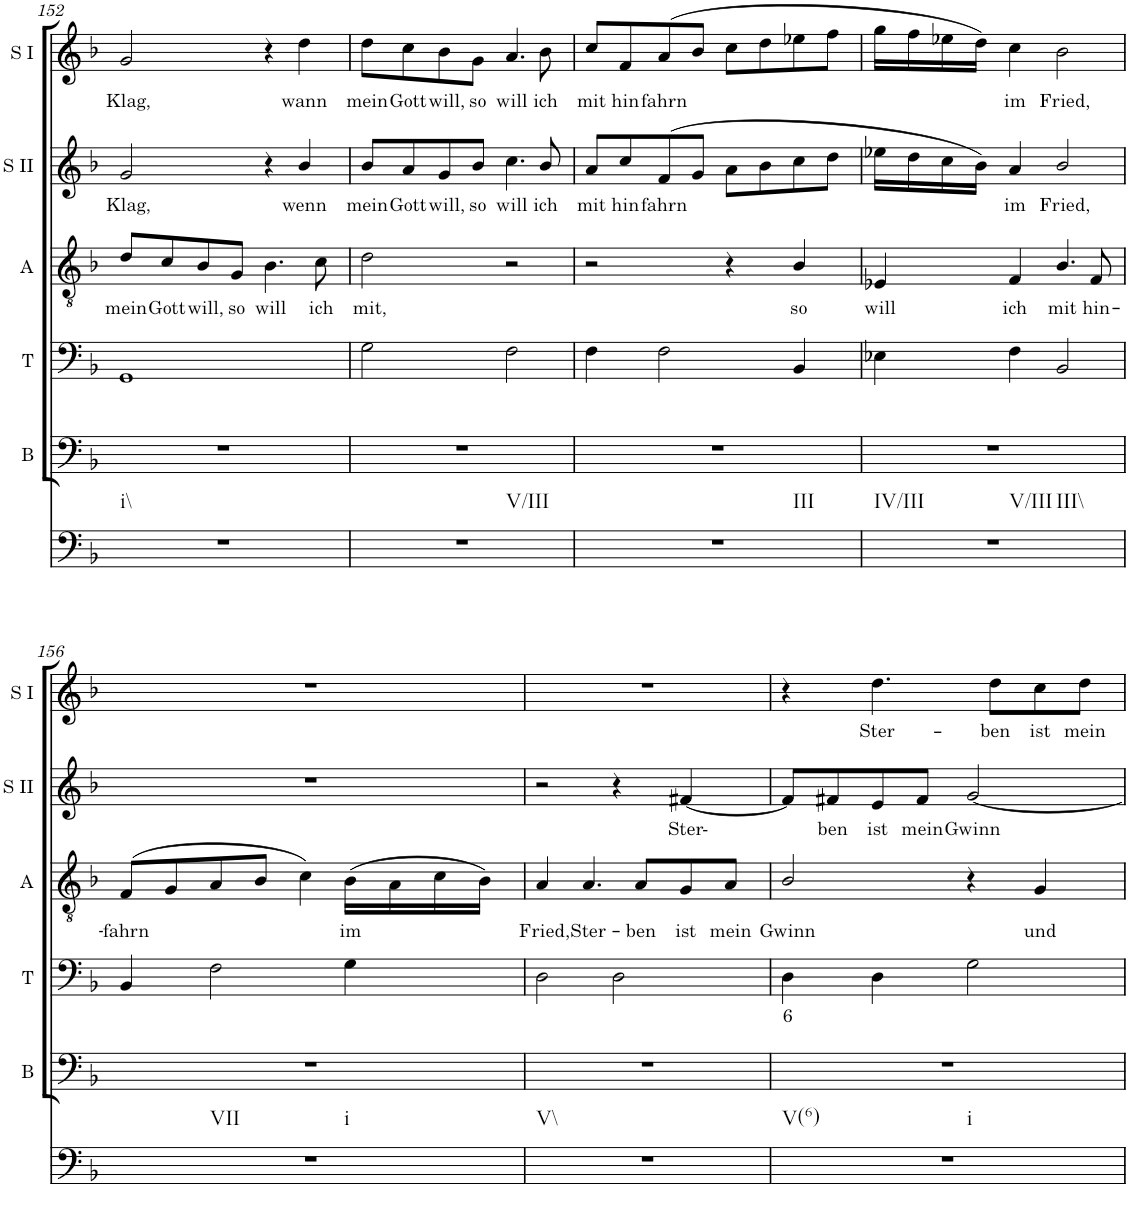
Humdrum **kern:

**kern	**kern	**kern	**text	**kern	**text	**kern	**text	**kern	**text
*part6	*part5	*part4	*part4	*part3	*part3	*part2	*part2	*part1	*part1
*staff6	*staff5	*staff4	*staff4	*staff3	*staff3	*staff2	*staff2	*staff1	*staff1
*I"Continuo	*I"Bass	*I"Tenor	*	*I"Alto	*	*I"Soprano II	*	*I"Soprano I	*
*	*I'B	*I'T	*	*I'A	*	*I'S II	*	*I'S I	*
!!LO:PB:g=z
*clefF4	*clefF4	*clefF4	*	*clefF4	*	*clefGv2	*	*clefG2	*
*k[b-]	*k[b-]	*k[b-]	*	*k[b-]	*	*k[b-]	*	*k[b-]	*
*M4/4	*M4/4	*M4/4	*	*M4/4	*	*M4/4	*	*M4/4	*
=152	=152	=152	=152	=152	=152	=152	=152	=152	=152
!LO:TX:b:t=i\\	!	!	!	!	!	!	!	!	!
!	!	!	!	!	!LO:LY:b	!	!LO:LY:b	!	!LO:LY:b
1r	1r	1GG	.	8d/L	mein	2g/	Klag,	2g/	Klag,
!	!	!	!	!	!LO:LY:b	!	!	!	!
.	.	.	.	8c/	Gott	.	.	.	.
!	!	!	!	!	!LO:LY:b	!	!	!	!
.	.	.	.	8B-/	will,	.	.	.	.
!	!	!	!	!	!LO:LY:b	!	!	!	!
.	.	.	.	8G/J	so	.	.	.	.
!	!	!	!	!	!LO:LY:b	!	!	!	!
.	.	.	.	4.B-\	will	4r	.	4r	.
!	!	!	!	!	!	!	!LO:LY:b	!	!LO:LY:b
.	.	.	.	.	.	4b-/	wenn	4dd\	wann
!	!	!	!	!	!LO:LY:b	!	!	!	!
.	.	.	.	8c\	ich	.	.	.	.
=153	=153	=153	=153	=153	=153	=153	=153	=153	=153
!LO:TX:b:t=V/III	!	!	!	!	!	!	!	!	!
!	!	!	!	!	!LO:LY:b	!	!LO:LY:b	!	!LO:LY:b
1r	1r	2G\	.	2d\	mit,	8b-/L	mein	8dd\L	mein
!	!	!	!	!	!	!	!LO:LY:b	!	!LO:LY:b
.	.	.	.	.	.	8a/	Gott	8cc\	Gott
!	!	!	!	!	!	!	!LO:LY:b	!	!LO:LY:b
.	.	.	.	.	.	8g/	will,	8b-\	will,
!	!	!	!	!	!	!	!LO:LY:b	!	!LO:LY:b
.	.	.	.	.	.	8b-/J	so	8g\J	so
!	!	!	!	!	!	!	!LO:LY:b	!	!LO:LY:b
.	.	2F\	.	2r	.	4.cc\	will	4.a/	will
!	!	!	!	!	!	!	!LO:LY:b	!	!LO:LY:b
.	.	.	.	.	.	8b-/	ich	8b-\	ich
=154	=154	=154	=154	=154	=154	=154	=154	=154	=154
!LO:TX:b:t=III	!	!	!	!	!	!	!	!	!
!	!	!	!	!	!	!	!LO:LY:b	!	!LO:LY:b
1r	1r	4F\	.	2r	.	8a/L	mit	8cc/L	mit
!	!	!	!	!	!	!	!LO:LY:b	!	!LO:LY:b
.	.	.	.	.	.	8cc/	hin-	8f/	hin-
!	!	!	!	!	!	!	!LO:LY:b	!	!LO:LY:b
.	.	2F\	.	.	.	(8f/	fahrn	(8a/	fahrn
.	.	.	.	.	.	8g/J	.	8b-/J	.
.	.	.	.	4r	.	8a\L	.	8cc\L	.
.	.	.	.	.	.	8b-\	.	8dd\	.
!	!	!	!	!	!LO:LY:b	!	!	!	!
.	.	4BB-/	.	4B-/	so	8cc\	.	8ee-X\	.
.	.	.	.	.	.	8dd\J	.	8ff\J	.
=155	=155	=155	=155	=155	=155	=155	=155	=155	=155
!LO:TX:b:t=IV/III	!	!	!	!	!	!	!	!	!
!LO:TX:b:t=V/III	!	!	!	!	!	!	!	!	!
!LO:TX:b:t=III\\	!	!	!	!	!	!	!	!	!
!	!	!	!	!	!LO:LY:b	!	!	!	!
1r	1r	4E-X\	.	4E-X/	will	16ee-X\LL	.	16gg\LL	.
.	.	.	.	.	.	16dd\	.	16ff\	.
.	.	.	.	.	.	16cc\	.	16ee-X\	.
.	.	.	.	.	.	16b-\JJ)	.	16dd\JJ)	.
!	!	!	!	!	!LO:LY:b	!	!LO:LY:b	!	!LO:LY:b
.	.	4F\	.	4F/	ich	4a/	im	4cc\	im
!	!	!	!	!	!LO:LY:b	!	!LO:LY:b	!	!LO:LY:b
.	.	2BB-/	.	4.B-/	mit	2b-/	Fried,	2b-\	Fried,
!	!	!	!	!	!LO:LY:b	!	!	!	!
.	.	.	.	8F/	hin-	.	.	.	.
!!LO:LB:g=z
=156	=156	=156	=156	=156	=156	=156	=156	=156	=156
!LO:TX:b:t=VII	!	!	!	!	!	!	!	!	!
!LO:TX:b:t=i	!	!	!	!	!	!	!	!	!
!	!	!	!	!	!LO:LY:b	!	!	!	!
1r	1r	4BB-/	.	(8F/L	fahrn	1r	.	1r	.
.	.	.	.	8G/	.	.	.	.	.
.	.	2F\	.	8A/	.	.	.	.	.
.	.	.	.	8B-/J	.	.	.	.	.
.	.	.	.	4c\)	.	.	.	.	.
!	!	!	!	!	!LO:LY:b	!	!	!	!
.	.	4G\	.	(16B-\LL	im	.	.	.	.
.	.	.	.	16A\	.	.	.	.	.
.	.	.	.	16c\	.	.	.	.	.
.	.	.	.	16B-\JJ)	.	.	.	.	.
=157	=157	=157	=157	=157	=157	=157	=157	=157	=157
!LO:TX:b:t=V\\	!	!	!	!	!	!	!	!	!
!	!	!	!	!	!LO:LY:b	!	!	!	!
1r	1r	2D\	.	4A/	Fried,	2r	.	1r	.
!	!	!	!	!	!LO:LY:b	!	!	!	!
.	.	.	.	4.A/	Ster-	.	.	.	.
.	.	2D\	.	.	.	4r	.	.	.
!	!	!	!	!	!LO:LY:b	!	!	!	!
.	.	.	.	8A/L	ben	.	.	.	.
!	!	!	!	!	!LO:LY:b	!	!LO:LY:b	!	!
.	.	.	.	8G/	ist	[4f#X/	Ster-	.	.
!	!	!	!	!	!LO:LY:b	!	!	!	!
.	.	.	.	8A/J	mein	.	.	.	.
=158	=158	=158	=158	=158	=158	=158	=158	=158	=158
!LO:TX:b:t=V(6)	!	!	!	!	!	!	!	!	!
!LO:TX:b:t=i	!	!	!	!	!	!	!	!	!
!	!	!	!LO:LY:b	!	!LO:LY:b	!	!	!	!
1r	1r	4D\	6	2B-/	Gwinn	8f#/L]	.	4r	.
!	!	!	!	!	!	!	!LO:LY:b	!	!
.	.	.	.	.	.	8f#X/	ben	.	.
!	!	!	!	!	!	!	!LO:LY:b	!	!LO:LY:b
.	.	4D\	.	.	.	8e/	ist	4.dd\	Ster-
!	!	!	!	!	!	!	!LO:LY:b	!	!
.	.	.	.	.	.	8f#/J	mein	.	.
!	!	!	!	!	!	!	!LO:LY:b	!	!
.	.	2G\	.	4r	.	[2g/	Gwinn	.	.
!	!	!	!	!	!	!	!	!	!LO:LY:b
.	.	.	.	.	.	.	.	8dd\L	ben
!	!	!	!	!	!LO:LY:b	!	!	!	!LO:LY:b
.	.	.	.	4G/	und	.	.	8cc\	ist
!	!	!	!	!	!	!	!	!	!LO:LY:b
.	.	.	.	.	.	.	.	8dd\J	mein
=	=	=	=	=	=	=	=	=	=
*-	*-	*-	*-	*-	*-	*-	*-	*-	*-
